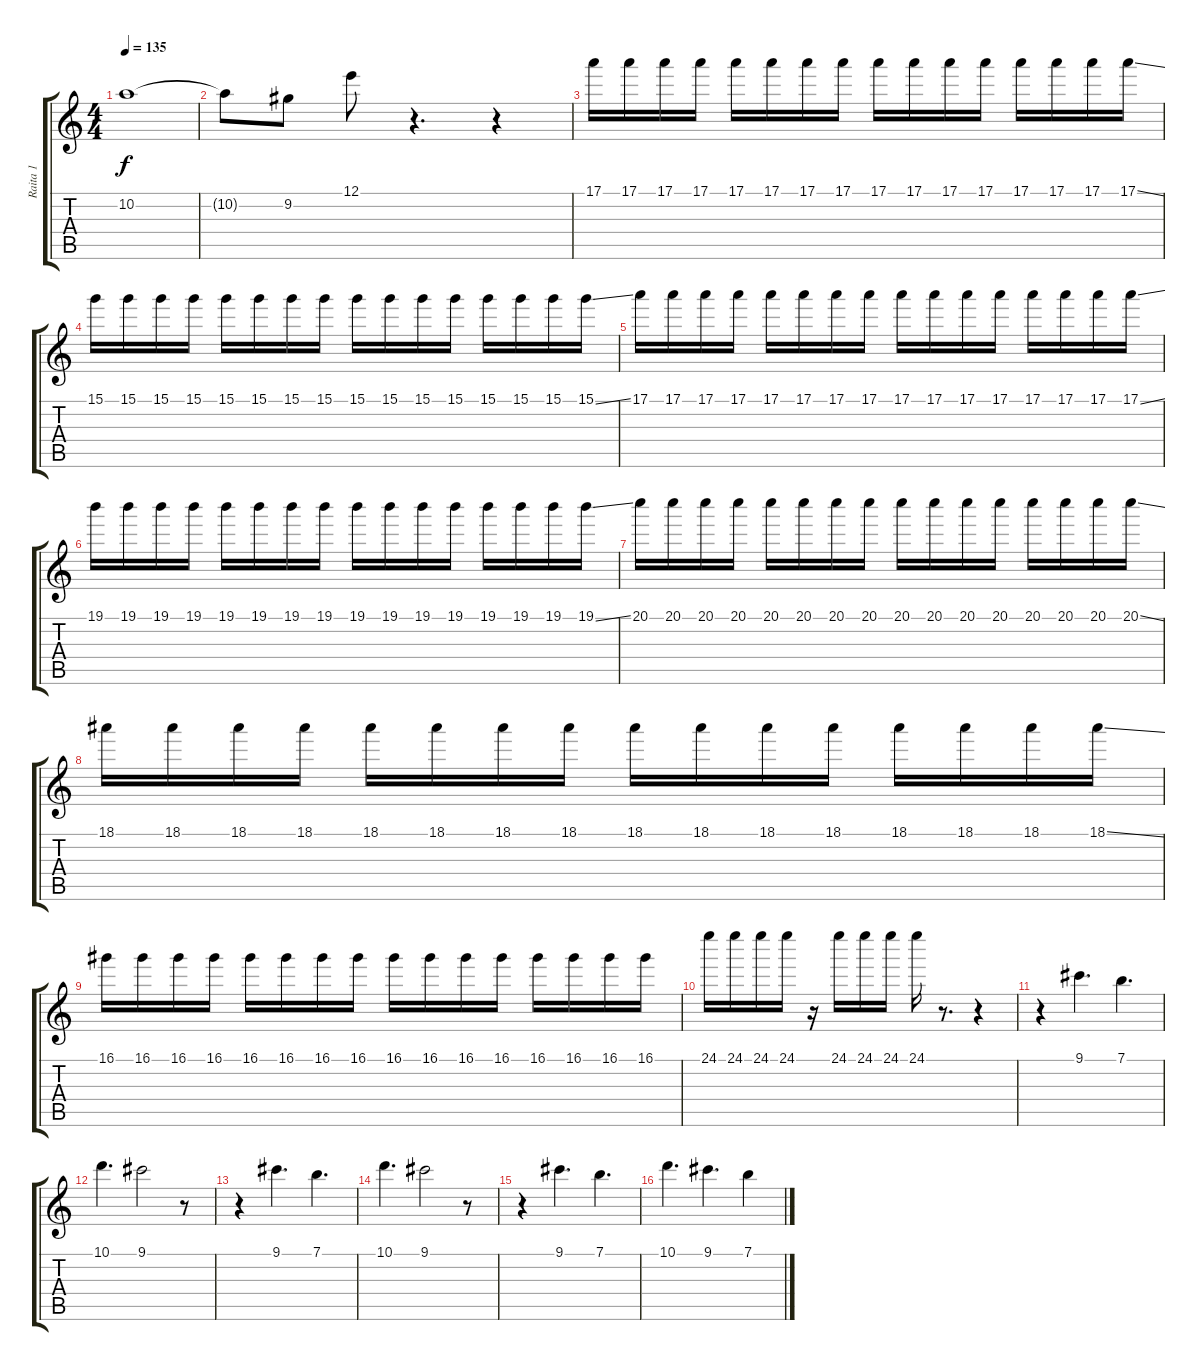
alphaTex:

\track ("Raita 1" "Raita 1") {instrument overdrivenguitar}
\staff {score tabs}
\tuning (E4 B3 G3 D3 A2 E2) {hide}
\ts (4 4)
\tempo 135
\clef g2
\ks c
10.2.1{dy f} |
10.2{t}.8 9.2.8 12.1.8 r.4{d} r.4 |
17.1.16 17.1.16 17.1.16 17.1.16 17.1.16 17.1.16 17.1.16 17.1.16 17.1.16 17.1.16 17.1.16 17.1.16 17.1.16 17.1.16 17.1.16 17.1{ss}.16 |
15.1.16 15.1.16 15.1.16 15.1.16 15.1.16 15.1.16 15.1.16 15.1.16 15.1.16 15.1.16 15.1.16 15.1.16 15.1.16 15.1.16 15.1.16 15.1{ss}.16 |
17.1.16 17.1.16 17.1.16 17.1.16 17.1.16 17.1.16 17.1.16 17.1.16 17.1.16 17.1.16 17.1.16 17.1.16 17.1.16 17.1.16 17.1.16 17.1{ss}.16 |
19.1.16 19.1.16 19.1.16 19.1.16 19.1.16 19.1.16 19.1.16 19.1.16 19.1.16 19.1.16 19.1.16 19.1.16 19.1.16 19.1.16 19.1.16 19.1{ss}.16 |
20.1.16 20.1.16 20.1.16 20.1.16 20.1.16 20.1.16 20.1.16 20.1.16 20.1.16 20.1.16 20.1.16 20.1.16 20.1.16 20.1.16 20.1.16 20.1{ss}.16 |
18.1.16 18.1.16 18.1.16 18.1.16 18.1.16 18.1.16 18.1.16 18.1.16 18.1.16 18.1.16 18.1.16 18.1.16 18.1.16 18.1.16 18.1.16 18.1{ss}.16 |
16.1.16 16.1.16 16.1.16 16.1.16 16.1.16 16.1.16 16.1.16 16.1.16 16.1.16 16.1.16 16.1.16 16.1.16 16.1.16 16.1.16 16.1.16 16.1.16 |
24.1.16 24.1.16 24.1.16 24.1.16 r.16 24.1.16 24.1.16 24.1.16 24.1.16 r.8{d} r.4 |
r.4 9.1.4{d} 7.1.4{d} |
10.1.4{d} 9.1.2 r.8 |
r.4 9.1.4{d} 7.1.4{d} |
10.1.4{d} 9.1.2 r.8 |
r.4 9.1.4{d} 7.1.4{d} |
10.1.4{d} 9.1.4{d} 7.1.4
